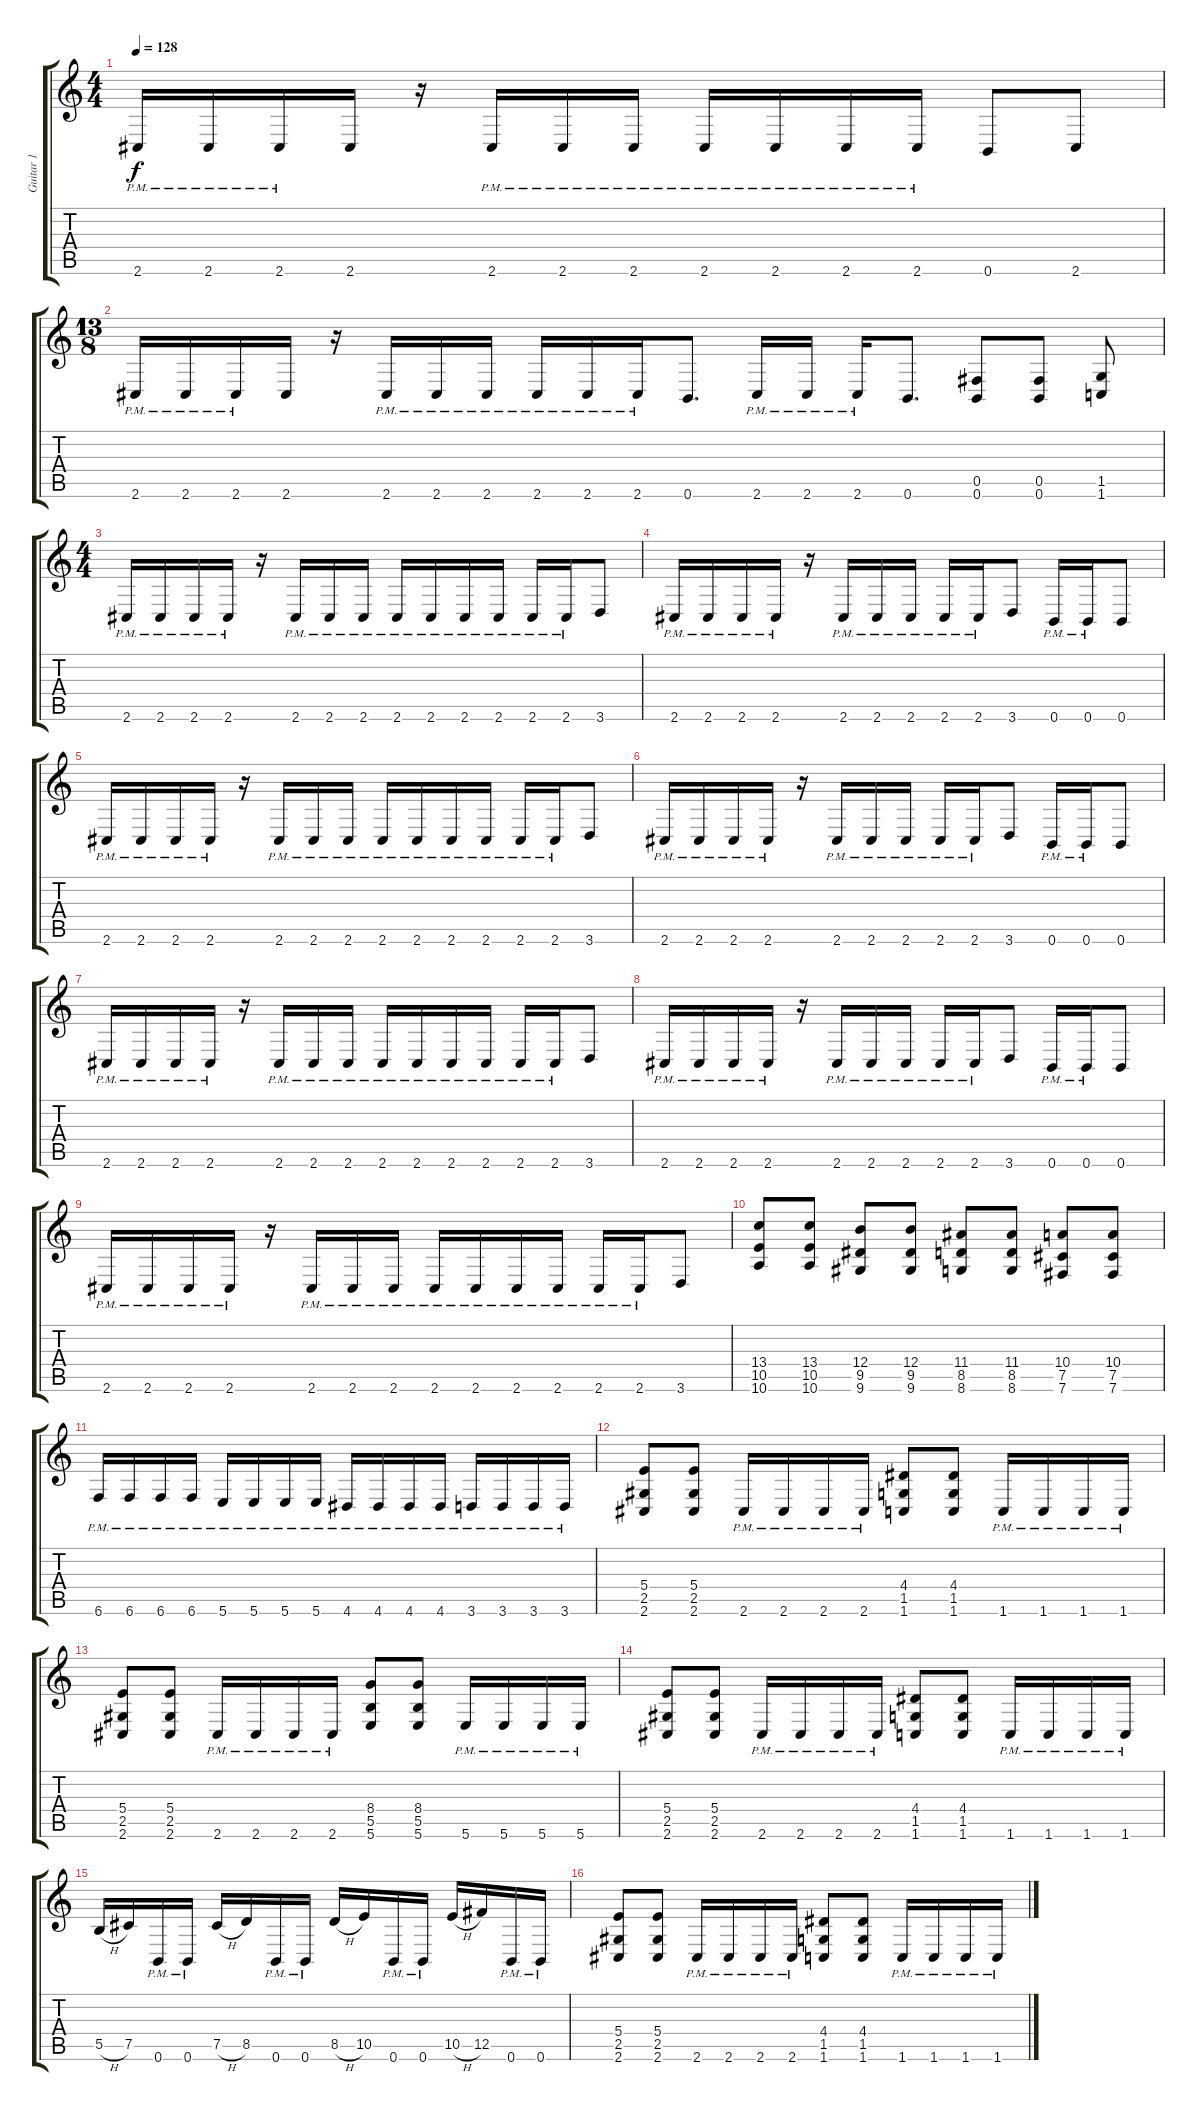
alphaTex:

\track ("Guitar 1" "Guitar 1") {instrument distortionguitar}
\staff {score tabs}
\tuning (Db4 Ab3 E3 B2 Gb2 B1) {hide}
\ts (4 4)
\tempo 128
\clef g2
\ks c
2.6{pm}.16{dy f} 2.6{pm}.16 2.6{pm}.16 2.6.16 r.16 2.6{pm}.16 2.6{pm}.16 2.6{pm}.16 2.6{pm}.16 2.6{pm}.16 2.6{pm}.16 2.6{pm}.16 0.6.8 2.6.8 |
\ts (13 8)
2.6{pm}.16 2.6{pm}.16 2.6{pm}.16 2.6.16 r.16 2.6{pm}.16 2.6{pm}.16 2.6{pm}.16 2.6{pm}.16 2.6{pm}.16 2.6{pm}.16 0.6.8{d} 2.6{pm}.16 2.6{pm}.16 2.6{pm}.16 0.6.8{d} (0.5 0.6).8 (0.5 0.6).8 (1.5 1.6).8 |
\ts (4 4)
2.6{pm}.16 2.6{pm}.16 2.6{pm}.16 2.6{pm}.16 r.16 2.6{pm}.16 2.6{pm}.16 2.6{pm}.16 2.6{pm}.16 2.6{pm}.16 2.6{pm}.16 2.6{pm}.16 2.6{pm}.16 2.6{pm}.16 3.6.8 |
2.6{pm}.16 2.6{pm}.16 2.6{pm}.16 2.6{pm}.16 r.16 2.6{pm}.16 2.6{pm}.16 2.6{pm}.16 2.6{pm}.16 2.6{pm}.16 3.6.8 0.6{pm}.16 0.6{pm}.16 0.6.8 |
2.6{pm}.16 2.6{pm}.16 2.6{pm}.16 2.6{pm}.16 r.16 2.6{pm}.16 2.6{pm}.16 2.6{pm}.16 2.6{pm}.16 2.6{pm}.16 2.6{pm}.16 2.6{pm}.16 2.6{pm}.16 2.6{pm}.16 3.6.8 |
2.6{pm}.16 2.6{pm}.16 2.6{pm}.16 2.6{pm}.16 r.16 2.6{pm}.16 2.6{pm}.16 2.6{pm}.16 2.6{pm}.16 2.6{pm}.16 3.6.8 0.6{pm}.16 0.6{pm}.16 0.6.8 |
2.6{pm}.16 2.6{pm}.16 2.6{pm}.16 2.6{pm}.16 r.16 2.6{pm}.16 2.6{pm}.16 2.6{pm}.16 2.6{pm}.16 2.6{pm}.16 2.6{pm}.16 2.6{pm}.16 2.6{pm}.16 2.6{pm}.16 3.6.8 |
2.6{pm}.16 2.6{pm}.16 2.6{pm}.16 2.6{pm}.16 r.16 2.6{pm}.16 2.6{pm}.16 2.6{pm}.16 2.6{pm}.16 2.6{pm}.16 3.6.8 0.6{pm}.16 0.6{pm}.16 0.6.8 |
2.6{pm}.16 2.6{pm}.16 2.6{pm}.16 2.6{pm}.16 r.16 2.6{pm}.16 2.6{pm}.16 2.6{pm}.16 2.6{pm}.16 2.6{pm}.16 2.6{pm}.16 2.6{pm}.16 2.6{pm}.16 2.6{pm}.16 3.6.8 |
(13.4 10.5 10.6).8 (13.4 10.5 10.6).8 (12.4 9.5 9.6).8 (12.4 9.5 9.6).8 (11.4 8.5 8.6).8 (11.4 8.5 8.6).8 (10.4 7.5 7.6).8 (10.4 7.5 7.6).8 |
6.6{pm}.16 6.6{pm}.16 6.6{pm}.16 6.6{pm}.16 5.6{pm}.16 5.6{pm}.16 5.6{pm}.16 5.6{pm}.16 4.6{pm}.16 4.6{pm}.16 4.6{pm}.16 4.6{pm}.16 3.6{pm}.16 3.6{pm}.16 3.6{pm}.16 3.6{pm}.16 |
(5.4 2.5 2.6).8 (5.4 2.5 2.6).8 2.6{pm}.16 2.6{pm}.16 2.6{pm}.16 2.6{pm}.16 (4.4 1.5 1.6).8 (4.4 1.5 1.6).8 1.6{pm}.16 1.6{pm}.16 1.6{pm}.16 1.6{pm}.16 |
(5.4 2.5 2.6).8 (5.4 2.5 2.6).8 2.6{pm}.16 2.6{pm}.16 2.6{pm}.16 2.6{pm}.16 (8.4 5.5 5.6).8 (8.4 5.5 5.6).8 5.6{pm}.16 5.6{pm}.16 5.6{pm}.16 5.6{pm}.16 |
(5.4 2.5 2.6).8 (5.4 2.5 2.6).8 2.6{pm}.16 2.6{pm}.16 2.6{pm}.16 2.6{pm}.16 (4.4 1.5 1.6).8 (4.4 1.5 1.6).8 1.6{pm}.16 1.6{pm}.16 1.6{pm}.16 1.6{pm}.16 |
5.5{h}.16 7.5.16 0.6{pm}.16 0.6{pm}.16 7.5{h}.16 8.5.16 0.6{pm}.16 0.6{pm}.16 8.5{h}.16 10.5.16 0.6{pm}.16 0.6{pm}.16 10.5{h}.16 12.5.16 0.6{pm}.16 0.6{pm}.16 |
(5.4 2.5 2.6).8 (5.4 2.5 2.6).8 2.6{pm}.16 2.6{pm}.16 2.6{pm}.16 2.6{pm}.16 (4.4 1.5 1.6).8 (4.4 1.5 1.6).8 1.6{pm}.16 1.6{pm}.16 1.6{pm}.16 1.6{pm}.16
